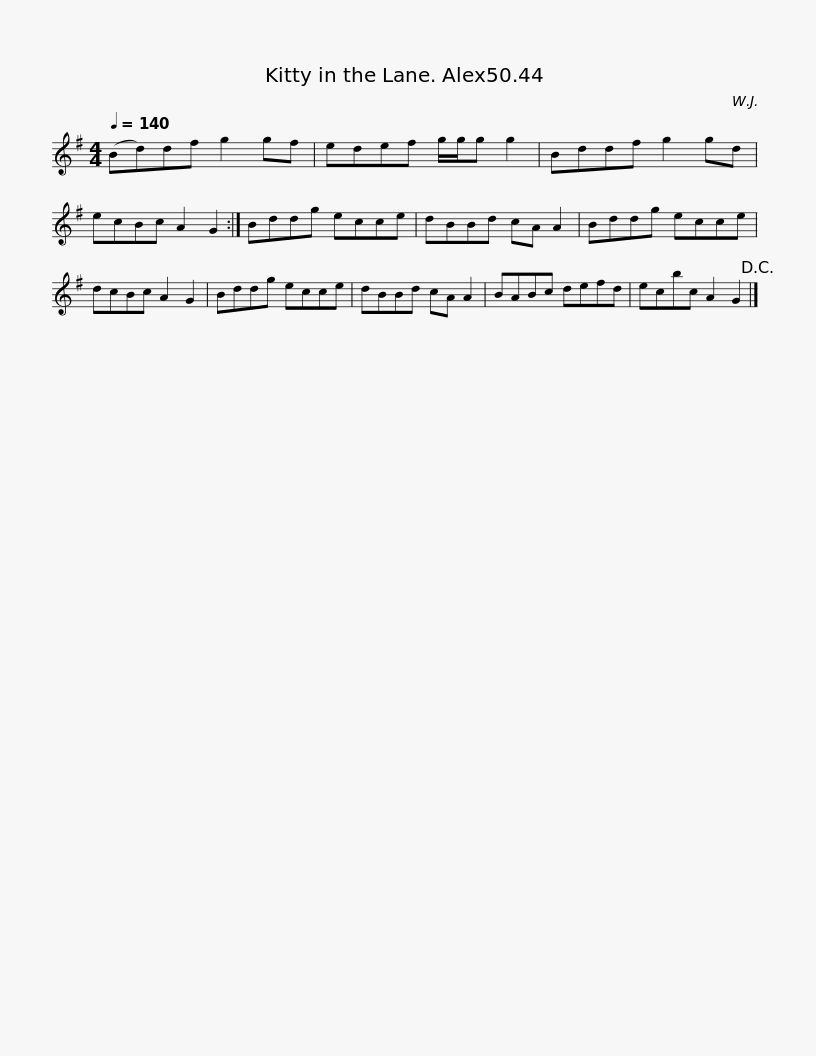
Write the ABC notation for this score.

X:1
L:1/8
Q:1/4=140
M:4/4
I:linebreak $
K:G
V:1 treble
V:1
 (Bd)df g2 gf | edef g/g/g g2 | Bddf g2 gd | ecBc A2 G2 :| Bddg ecce | %5
 dBBd cA A2 |$ Bddg ecce | dcBc A2 G2 | Bddg ecce | dBBd cA A2 | %10
 BABc defd | ecbc A2 G2!D.C.! |] %12
